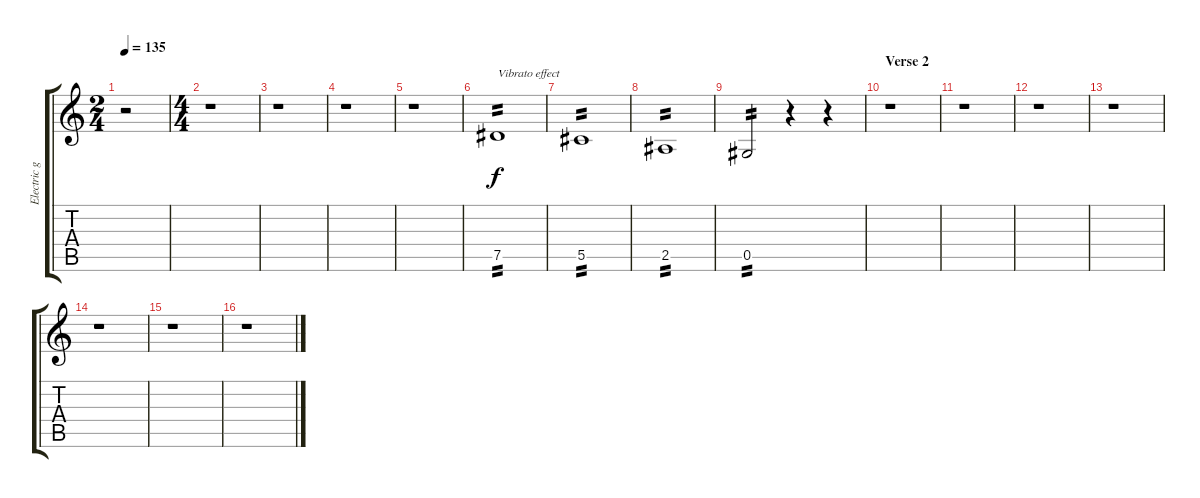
\track ("Electric guitar" "Electric g") {instrument distortionguitar}
\staff {score tabs}
\tuning (Eb4 Bb3 Gb3 Db3 Ab2 Eb2) {hide}
\ts (2 4)
\tempo 135
\clef g2
\ks c
r.2{dy mp} |
\ts (4 4)
r.1 |
r.1 |
r.1 |
r.1 |
7.5.1{txt "Vibrato effect" tp 2 dy f} |
5.5.1{tp 2} |
2.5.1{tp 2} |
0.5.2{tp 2} r.4 r.4 |
\section ("" "Verse 2")
r.1 |
r.1 |
r.1 |
r.1 |
r.1 |
r.1 |
r.1
